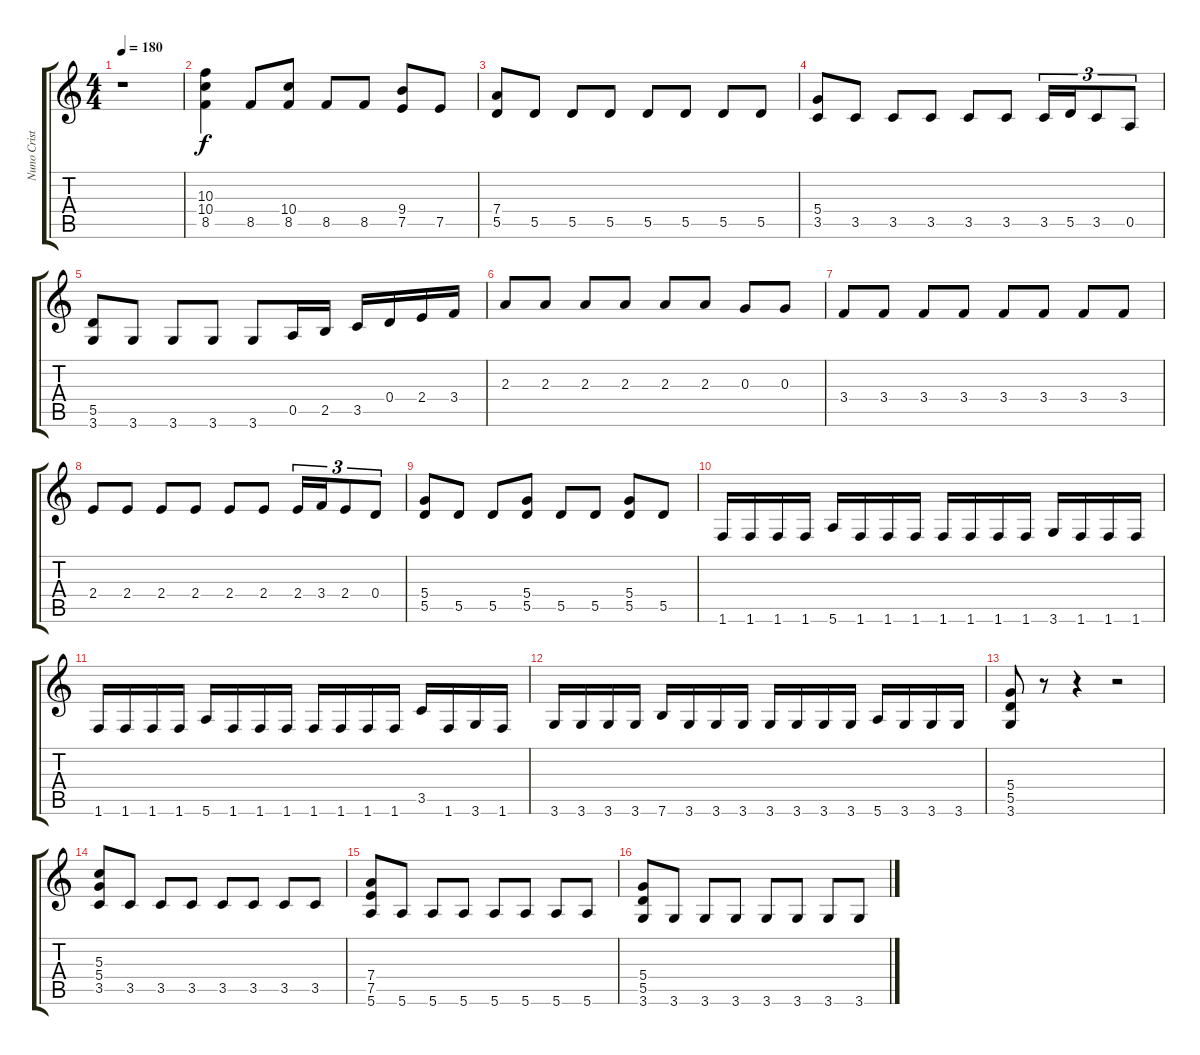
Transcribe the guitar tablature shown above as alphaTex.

\track ("Nuno Cristóvão" "Nuno Crist") {instrument overdrivenguitar}
\staff {score tabs}
\tuning (E4 B3 G3 D3 A2 E2) {hide}
\ts (4 4)
\tempo 180
\clef g2
\ks c
r.1{dy f} |
(10.3 10.4 8.5).4 8.5.8 (10.4 8.5).8 8.5.8 8.5.8 (9.4 7.5).8 7.5.8 |
(7.4 5.5).8 5.5.8 5.5.8 5.5.8 5.5.8 5.5.8 5.5.8 5.5.8 |
(5.4 3.5).8 3.5.8 3.5.8 3.5.8 3.5.8 3.5.8 3.5.16{tu (3 2)} 5.5.16{tu (3 2)} 3.5.8{tu (3 2)} 0.5.8{tu (3 2)} |
(5.5 3.6).8 3.6.8 3.6.8 3.6.8 3.6.8 0.5.16 2.5.16 3.5.16 0.4.16 2.4.16 3.4.16 |
2.3.8 2.3.8 2.3.8 2.3.8 2.3.8 2.3.8 0.3.8 0.3.8 |
3.4.8 3.4.8 3.4.8 3.4.8 3.4.8 3.4.8 3.4.8 3.4.8 |
2.4.8 2.4.8 2.4.8 2.4.8 2.4.8 2.4.8 2.4.16{tu (3 2)} 3.4.16{tu (3 2)} 2.4.8{tu (3 2)} 0.4.8{tu (3 2)} |
(5.4 5.5).8 5.5.8 5.5.8 (5.4 5.5).8 5.5.8 5.5.8 (5.4 5.5).8 5.5.8 |
1.6.16 1.6.16 1.6.16 1.6.16 5.6.16 1.6.16 1.6.16 1.6.16 1.6.16 1.6.16 1.6.16 1.6.16 3.6.16 1.6.16 1.6.16 1.6.16 |
1.6.16 1.6.16 1.6.16 1.6.16 5.6.16 1.6.16 1.6.16 1.6.16 1.6.16 1.6.16 1.6.16 1.6.16 3.5.16 1.6.16 3.6.16 1.6.16 |
3.6.16 3.6.16 3.6.16 3.6.16 7.6.16 3.6.16 3.6.16 3.6.16 3.6.16 3.6.16 3.6.16 3.6.16 5.6.16 3.6.16 3.6.16 3.6.16 |
(5.4 5.5 3.6).8 r.8 r.4 r.2 |
(5.3 5.4 3.5).8 3.5.8 3.5.8 3.5.8 3.5.8 3.5.8 3.5.8 3.5.8 |
(7.4 7.5 5.6).8 5.6.8 5.6.8 5.6.8 5.6.8 5.6.8 5.6.8 5.6.8 |
(5.4 5.5 3.6).8 3.6.8 3.6.8 3.6.8 3.6.8 3.6.8 3.6.8 3.6.8
